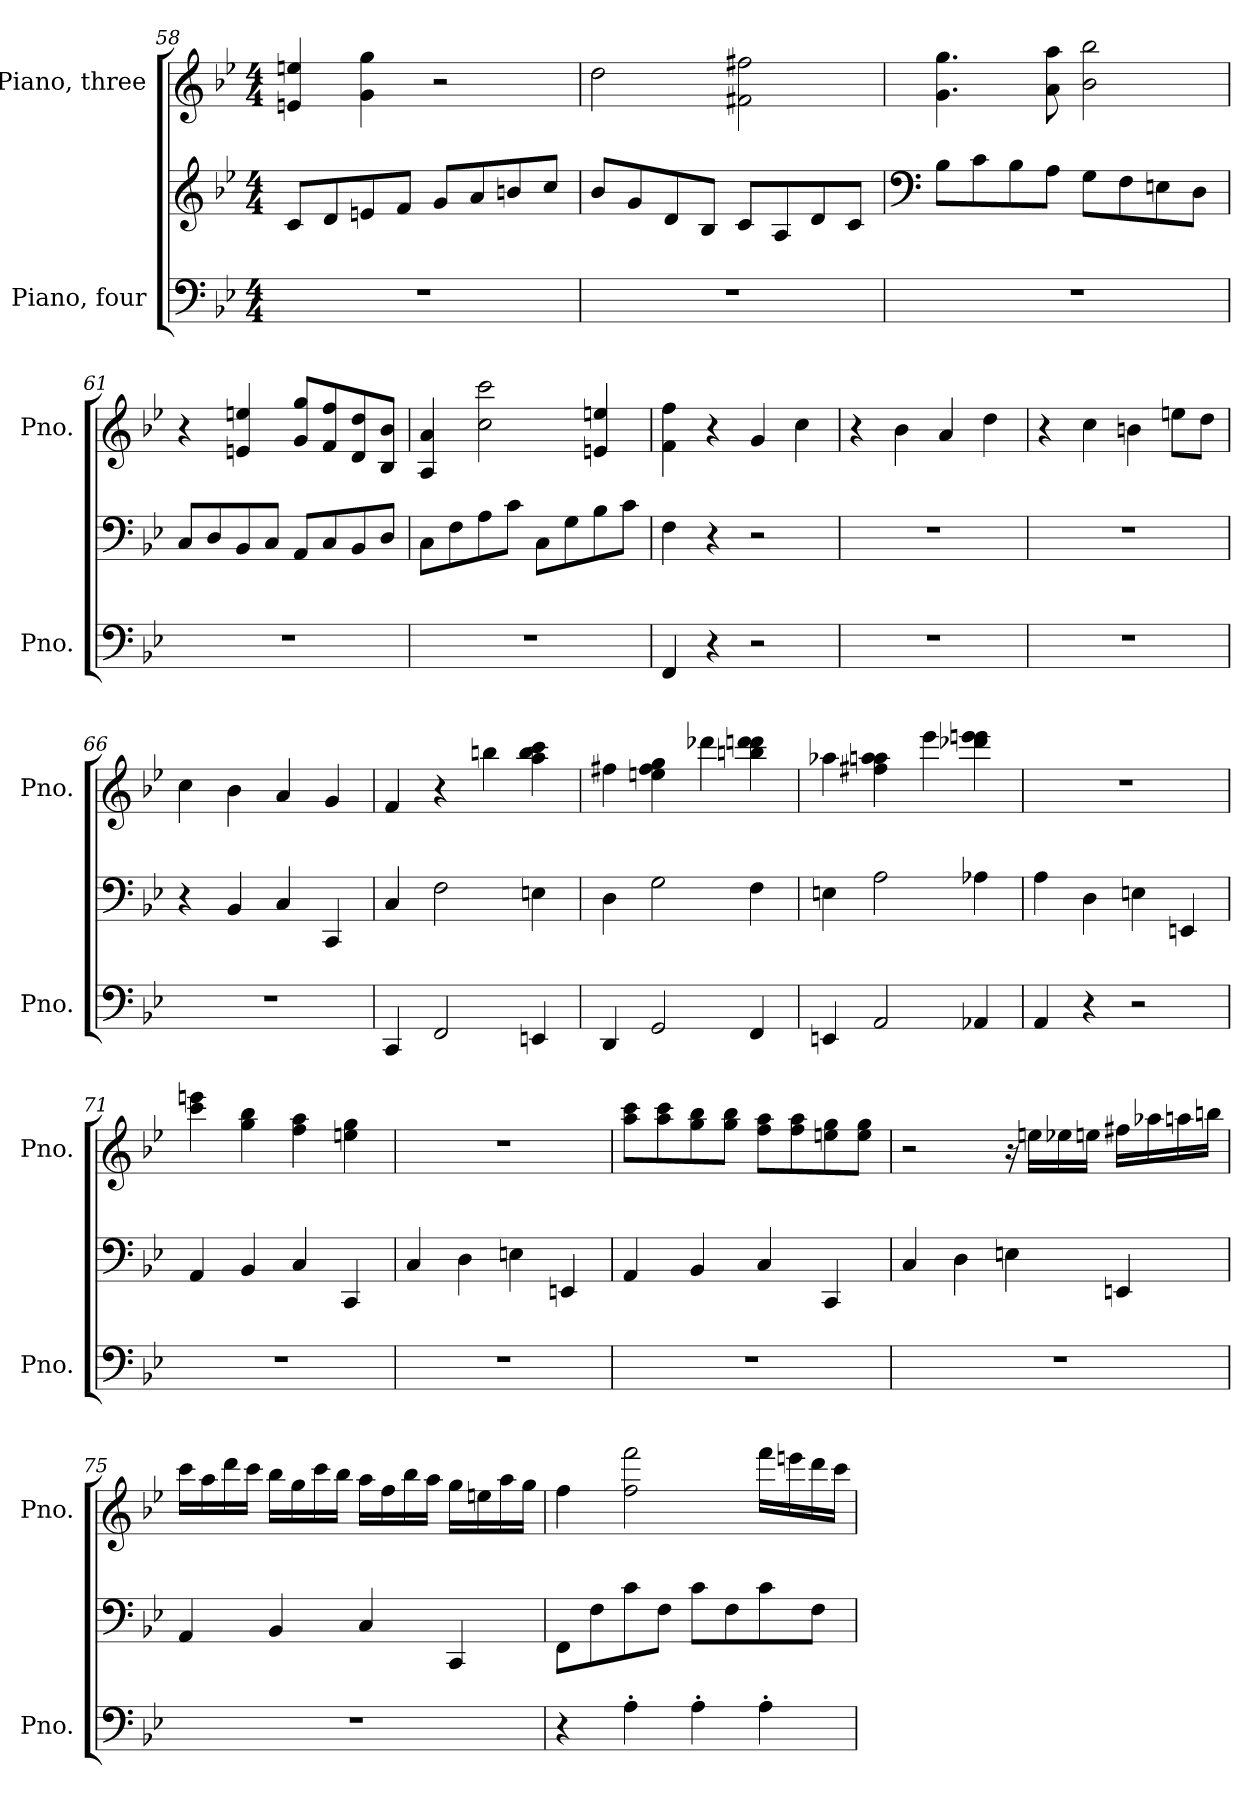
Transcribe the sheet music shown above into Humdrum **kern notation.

**kern	**kern	**kern
*part2	*part2	*part1
*staff3	*staff2	*staff1
*I"Piano, four	*	*I"Piano, three
*I'Pno.	*	*I'Pno.
*clefF4	*clefG2	*clefG2
*k[b-e-]	*k[b-e-]	*k[b-e-]
*M4/4	*M4/4	*M4/4
=58	=58	=58
1r	8c/L	4en/ 4een/
.	8d/	.
.	8en/	4g\ 4gg\
.	8f/J	.
.	8g/L	2r
.	8a/	.
.	8bn/	.
.	8cc/J	.
=59	=59	=59
1r	8b-/L	2dd\
.	8g/	.
.	8d/	.
.	8B-/J	.
.	8c/L	2f#X\ 2ff#X\
.	8A/	.
.	8d/	.
.	8c/J	.
!!LO:LB:g=z
=60	=60	=60
*	*clefF4	*
1r	8B-\L	4.g\ 4.gg\
.	8c\	.
.	8B-\	.
.	8A\J	8a\ 8aa\
.	8G\L	2b-\ 2bb-\
.	8F\	.
.	8En\	.
.	8D\J	.
=61	=61	=61
1r	8C/L	4r
.	8D/	.
.	8BB-/	4en/ 4een/
.	8C/J	.
.	8AA/L	8g/ 8gg/L
.	8C/	8f/ 8ff/
.	8BB-/	8d/ 8dd/
.	8D/J	8B-/ 8b-/J
=62	=62	=62
1r	8C\L	4A/ 4a/
.	8F\	.
.	8A\	2cc\ 2ccc\
.	8c\J	.
.	8C\L	.
.	8G\	.
.	8B-\	4en/ 4een/
.	8c\J	.
=63	=63	=63
4FF/	4F\	4f\ 4ff\
4r	4r	4r
2r	2r	4g/
.	.	4cc\
=64	=64	=64
1r	1r	4r
.	.	4b-\
.	.	4a/
.	.	4dd\
!!LO:PB:g=z
=65	=65	=65
1r	1r	4r
.	.	4cc\
.	.	4bn\
.	.	8een\L
.	.	8dd\J
=66	=66	=66
1r	4r	4cc\
.	4BB-/	4b-\
.	4C/	4a/
.	4CC/	4g/
=67	=67	=67
4CC/	4C/	4f/
2FF/	2F\	4r
.	.	4bbn\
4EEn/	4En\	4aa\ 4bb\ 4ccc\
=68	=68	=68
4DD/	4D\	4ff#X\
2GG/	2G\	4een\ 4ff#\ 4gg\
.	.	4ddd-X\
4FF/	4F\	4bbn\ 4ddd-\ 4dddn\
=69	=69	=69
4EEn/	4En\	4aa-X\
2AA/	2A\	4ff#X\ 4aa-\ 4aan\
.	.	4eee-\
4AA-X/	4A-X\	4ddd-X\ 4eee-\ 4eeen\
!!LO:LB:g=z
=70	=70	=70
4AA/	4A\	1r
4r	4D\	.
2r	4En\	.
.	4EEn/	.
=71	=71	=71
1r	4AA/	4ccc\ 4eeen\
.	4BB-/	4gg\ 4bb-\
.	4C/	4ff\ 4aa\
.	4CC/	4een\ 4gg\
=72	=72	=72
1r	4C/	1r
.	4D\	.
.	4En\	.
.	4EEn/	.
=73	=73	=73
1r	4AA/	8aa\ 8ccc\L
.	.	8aa\ 8ccc\
.	4BB-/	8gg\ 8bb-\
.	.	8gg\ 8bb-\J
.	4C/	8ff\ 8aa\L
.	.	8ff\ 8aa\
.	4CC/	8een\ 8gg\
.	.	8ee\ 8gg\J
!!LO:LB:g=z
=74	=74	=74
1r	4C/	2r
.	4D\	.
.	4En\	16r
.	.	16een\LL
.	.	16ee-X\
.	.	16een\JJ
.	4EEn/	16ff#X\LL
.	.	16aa-X\
.	.	16aan\
.	.	16bbn\JJ
=75	=75	=75
1r	4AA/	16ccc\LL
.	.	16aa\
.	.	16ddd\
.	.	16ccc\JJ
.	4BB-/	16bb-\LL
.	.	16gg\
.	.	16ccc\
.	.	16bb-\JJ
.	4C/	16aa\LL
.	.	16ff\
.	.	16bb-\
.	.	16aa\JJ
.	4CC/	16gg\LL
.	.	16een\
.	.	16aa\
.	.	16gg\JJ
!!LO:LB:g=z
=76	=76	=76
4r	8FF\L	4ff\
.	8F\	.
4A'\	8c\	2ff\ 2fff\
.	8F\J	.
4A'\	8c\L	.
.	8F\	.
4A'\	8c\	16fff\LL
.	.	16eeen\
.	8F\J	16ddd\
.	.	16ccc\JJ
=	=	=
*-	*-	*-
